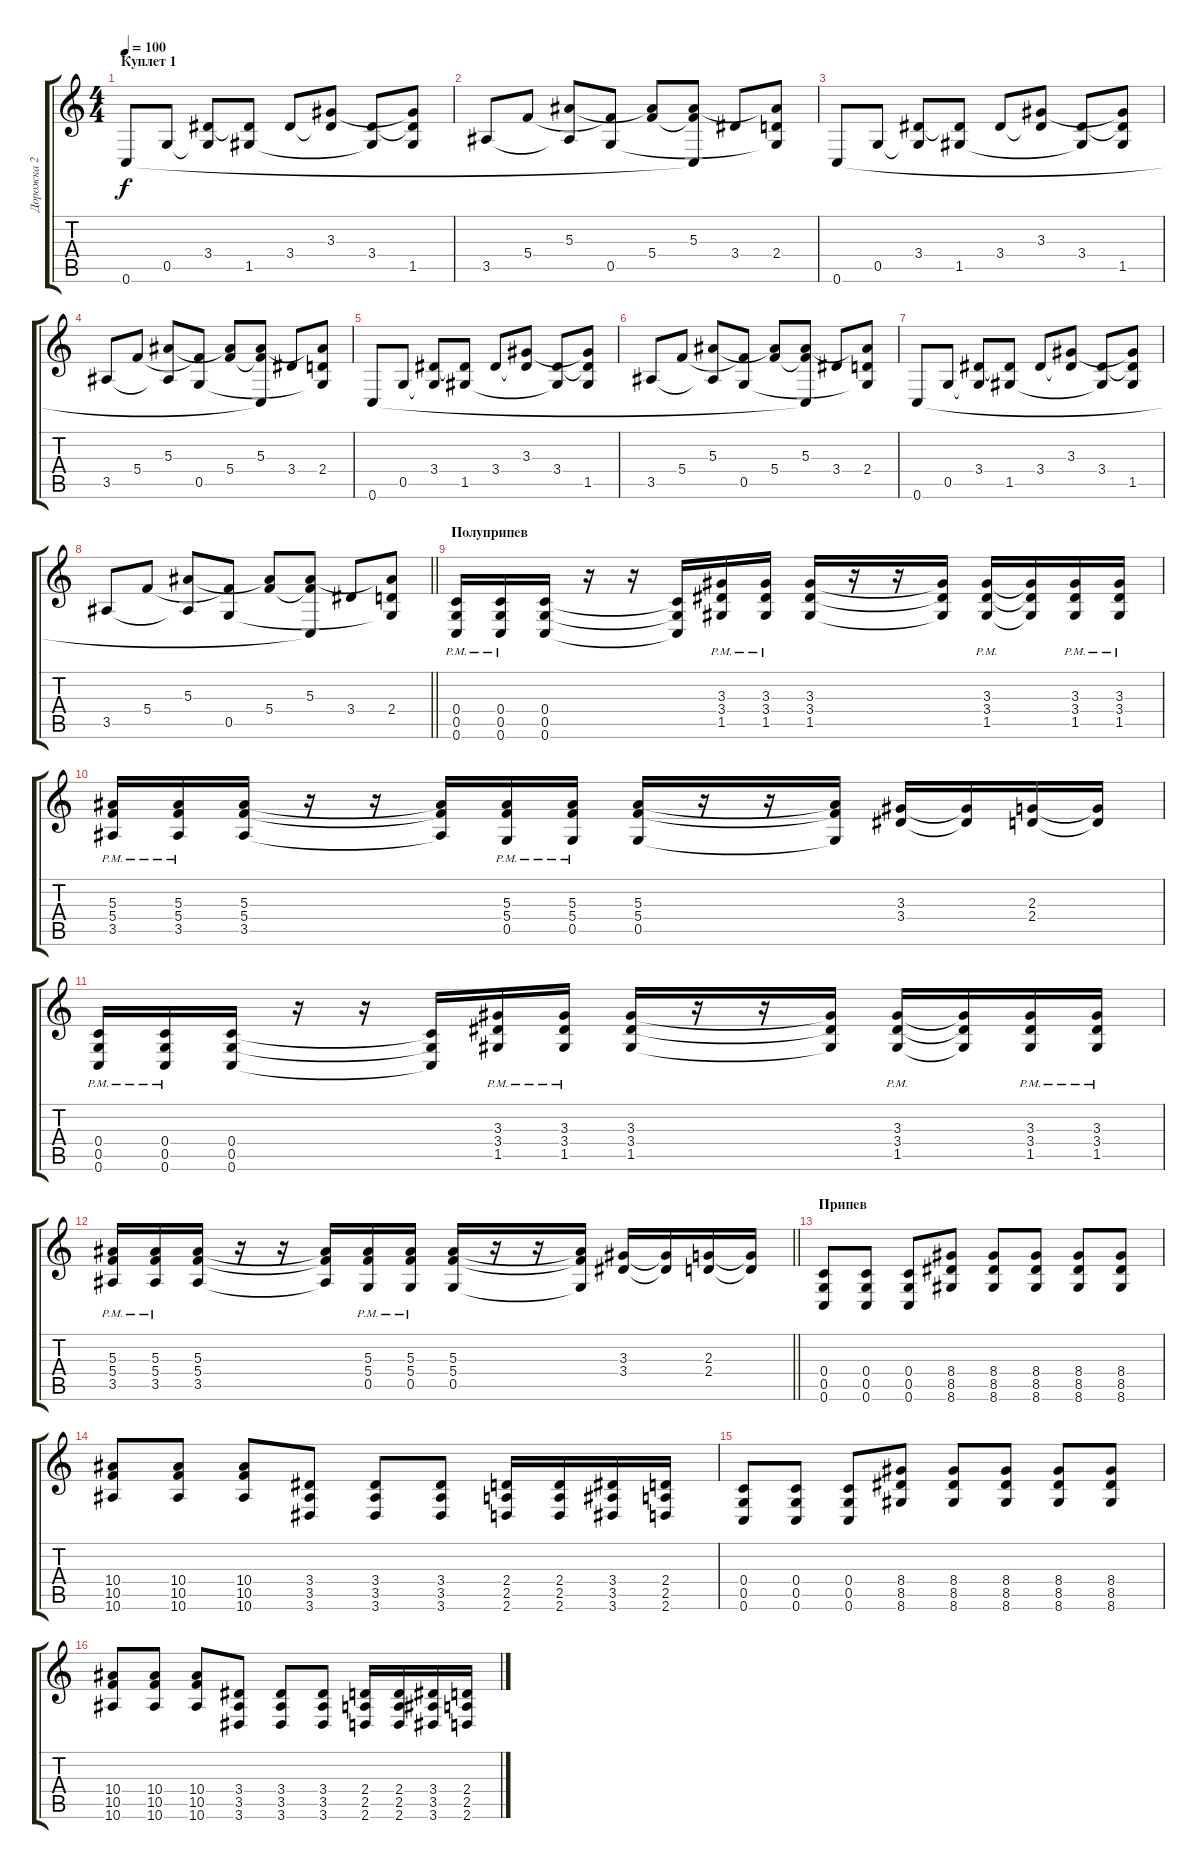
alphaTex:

\track ("Дорожка 2" "Дорожка 2") {instrument distortionguitar}
\staff {score tabs}
\tuning (D4 A3 F3 C3 G2 C2) {hide}
\ts (4 4)
\section ("" "Куплет 1")
\tempo 100
\clef g2
\ks c
0.6.8{dy f instrument acousticguitarsteel} 0.5.8 (3.4 0.5{t}).8 (3.4{t} 1.5).8 3.4.8 (3.3 3.4{t}).8 (3.4 1.5{t}).8 (3.3{t} 3.4{t} 1.5).8 |
3.5.8 5.4.8 (5.3 3.5{t}).8 (5.4{t} 0.5).8 (5.3{t} 5.4).8 (5.3 5.4{t} 0.6{t}).8 3.4.8 (5.3{t} 2.4 0.5{t}).8 |
0.6.8 0.5.8 (3.4 0.5{t}).8 (3.4{t} 1.5).8 3.4.8 (3.3 3.4{t}).8 (3.4 1.5{t}).8 (3.3{t} 3.4{t} 1.5).8 |
3.5.8 5.4.8 (5.3 3.5{t}).8 (5.4{t} 0.5).8 (5.3{t} 5.4).8 (5.3 5.4{t} 0.6{t}).8 3.4.8 (5.3{t} 2.4 0.5{t}).8 |
0.6.8 0.5.8 (3.4 0.5{t}).8 (3.4{t} 1.5).8 3.4.8 (3.3 3.4{t}).8 (3.4 1.5{t}).8 (3.3{t} 3.4{t} 1.5).8 |
3.5.8 5.4.8 (5.3 3.5{t}).8 (5.4{t} 0.5).8 (5.3{t} 5.4).8 (5.3 5.4{t} 0.6{t}).8 3.4.8 (5.3{t} 2.4 0.5{t}).8 |
0.6.8 0.5.8 (3.4 0.5{t}).8 (3.4{t} 1.5).8 3.4.8 (3.3 3.4{t}).8 (3.4 1.5{t}).8 (3.3{t} 3.4{t} 1.5).8 |
\barLineRight lightlight
3.5.8 5.4.8 (5.3 3.5{t}).8 (5.4{t} 0.5).8 (5.3{t} 5.4).8 (5.3 5.4{t} 0.6{t}).8 3.4.8 (5.3{t} 2.4 0.5{t}).8 |
\section ("" "Полуприпев")
(0.4{pm} 0.5{pm} 0.6{pm}).16{instrument distortionguitar} (0.4{pm} 0.5{pm} 0.6{pm}).16 (0.4 0.5 0.6).16 r.16 r.16 (0.4{t} 0.5{t} 0.6{t}).16 (3.3{pm} 3.4{pm} 1.5{pm}).16 (3.3{pm} 3.4{pm} 1.5{pm}).16 (3.3 3.4 1.5).16 r.16 r.16 (3.3{t} 3.4{t} 1.5{t}).16 (3.3{pm} 3.4{pm} 1.5{pm}).16 (3.3{t} 3.4{t} 1.5{t}).16 (3.3{pm} 3.4{pm} 1.5{pm}).16 (3.3{pm} 3.4{pm} 1.5{pm}).16 |
(5.3{pm} 5.4{pm} 3.5{pm}).16 (5.3{pm} 5.4{pm} 3.5{pm}).16 (5.3 5.4 3.5).16 r.16 r.16 (5.3{t} 5.4{t} 3.5{t}).16 (5.3{pm} 5.4{pm} 0.5{pm}).16 (5.3{pm} 5.4{pm} 0.5{pm}).16 (5.3 5.4 0.5).16 r.16 r.16 (5.3{t} 5.4{t} 0.5{t}).16 (3.3 3.4).16 (3.3{t} 3.4{t}).16 (2.3 2.4).16 (2.3{t} 2.4{t}).16 |
(0.4{pm} 0.5{pm} 0.6{pm}).16 (0.4{pm} 0.5{pm} 0.6{pm}).16 (0.4 0.5 0.6).16 r.16 r.16 (0.4{t} 0.5{t} 0.6{t}).16 (3.3{pm} 3.4{pm} 1.5{pm}).16 (3.3{pm} 3.4{pm} 1.5{pm}).16 (3.3 3.4 1.5).16 r.16 r.16 (3.3{t} 3.4{t} 1.5{t}).16 (3.3{pm} 3.4{pm} 1.5{pm}).16 (3.3{t} 3.4{t} 1.5{t}).16 (3.3{pm} 3.4{pm} 1.5{pm}).16 (3.3{pm} 3.4{pm} 1.5{pm}).16 |
\barLineRight lightlight
(5.3{pm} 5.4{pm} 3.5{pm}).16 (5.3{pm} 5.4{pm} 3.5{pm}).16 (5.3 5.4 3.5).16 r.16 r.16 (5.3{t} 5.4{t} 3.5{t}).16 (5.3{pm} 5.4{pm} 0.5{pm}).16 (5.3{pm} 5.4{pm} 0.5{pm}).16 (5.3 5.4 0.5).16 r.16 r.16 (5.3{t} 5.4{t} 0.5{t}).16 (3.3 3.4).16 (3.3{t} 3.4{t}).16 (2.3 2.4).16 (2.3{t} 2.4{t}).16 |
\section ("" "Припев")
(0.4 0.5 0.6).8{instrument distortionguitar} (0.4 0.5 0.6).8 (0.4 0.5 0.6).8 (8.4 8.5 8.6).8 (8.4 8.5 8.6).8 (8.4 8.5 8.6).8 (8.4 8.5 8.6).8 (8.4 8.5 8.6).8 |
(10.4 10.5 10.6).8 (10.4 10.5 10.6).8 (10.4 10.5 10.6).8 (3.4 3.5 3.6).8 (3.4 3.5 3.6).8 (3.4 3.5 3.6).8 (2.4 2.5 2.6).16 (2.4 2.5 2.6).16 (3.4 3.5 3.6).16 (2.4 2.5 2.6).16 |
(0.4 0.5 0.6).8 (0.4 0.5 0.6).8 (0.4 0.5 0.6).8 (8.4 8.5 8.6).8 (8.4 8.5 8.6).8 (8.4 8.5 8.6).8 (8.4 8.5 8.6).8 (8.4 8.5 8.6).8 |
(10.4 10.5 10.6).8 (10.4 10.5 10.6).8 (10.4 10.5 10.6).8 (3.4 3.5 3.6).8 (3.4 3.5 3.6).8 (3.4 3.5 3.6).8 (2.4 2.5 2.6).16 (2.4 2.5 2.6).16 (3.4 3.5 3.6).16 (2.4 2.5 2.6).16
